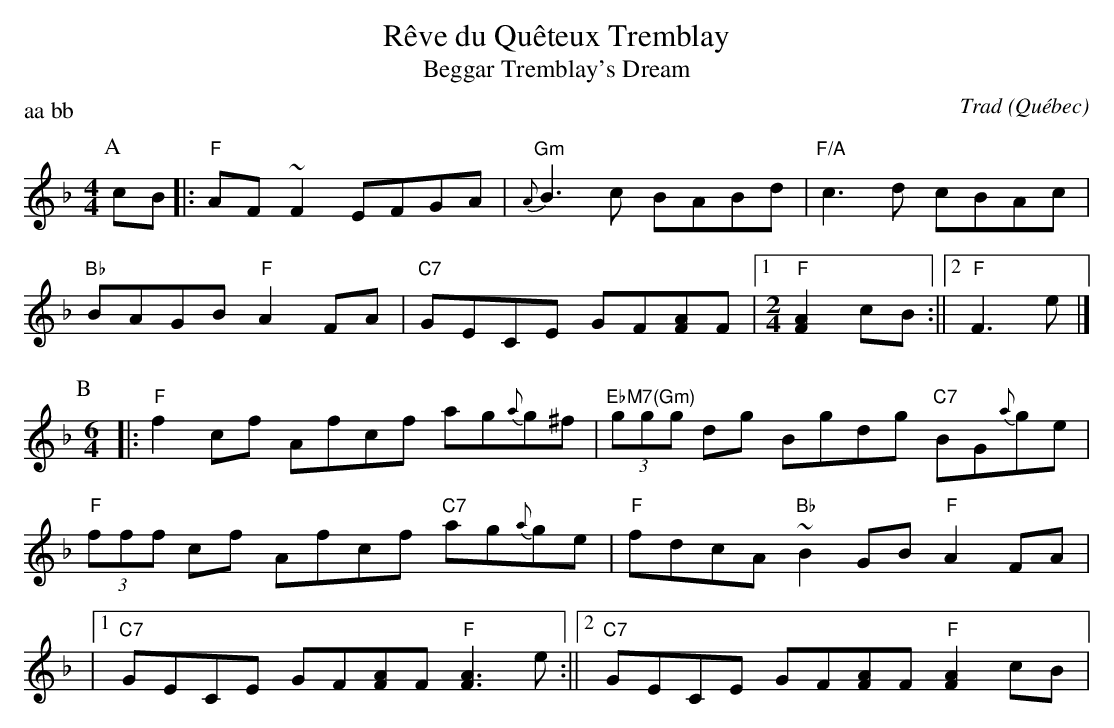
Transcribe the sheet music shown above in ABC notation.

X:1
T:Rêve du Quêteux Tremblay
T:Beggar Tremblay's Dream
C:Trad
O:Québec
P:aa bb
M:4/4
L:1/8
K:Fmaj
P:A
cB |:\
"F" AF~F2 EFGA | "Gm"{A}B3c BABd |"F/A"c3d cBAc |
"Bb"BAGB "F" A2FA |"C7"GECE GF[AF]F |1[M:2/4] "F" [A2F2]cB :||2 "F" F3e  |]
P:B
M:6/4
|:\
"F" f2cf Afcf ag{a}g^f | "EbM7(Gm)"(3ggg dg Bgdg "C7"BG{a}ge |
"F"(3fff cf Afcf "C7"ag{a}ge | "F" fdcA "Bb"~B2GB "F" A2FA |
|1 "C7"GECE GF[AF]F "F" [A3F3]e :||2 "C7"GECE GF[AF]F "F" [A2F2]cB |
